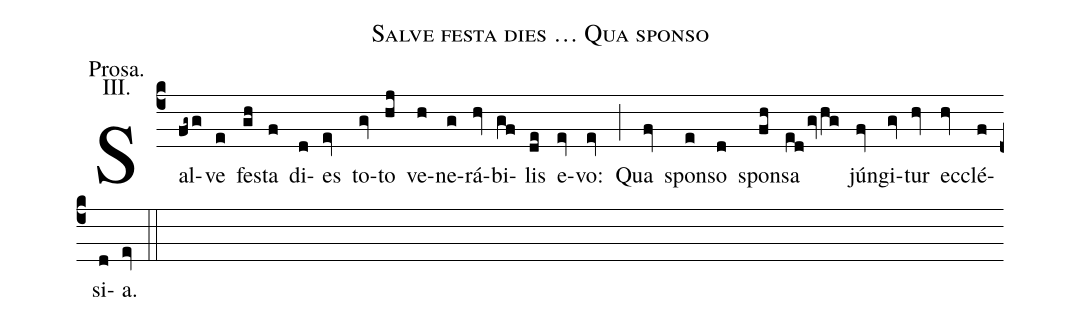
name: Salve festa dies … Qua sponso;
annotation: Prosa.;
annotation: III.;
%%
(c4) Sal(fg~g)ve(e) fes(gh)ta(f) di(d)es(ev) to(gv)to(hj) ve(h)ne(g)rá(hv)bi(gf)lis(de) e(ev)vo:(ev) (;)
Qua(fv) spon(e)so(d) spon(fh)sa(edgvhg) jún(fv)gi(gv)tur(hv) ec(hv)clé(f)si(d)a.(ev) (::)
